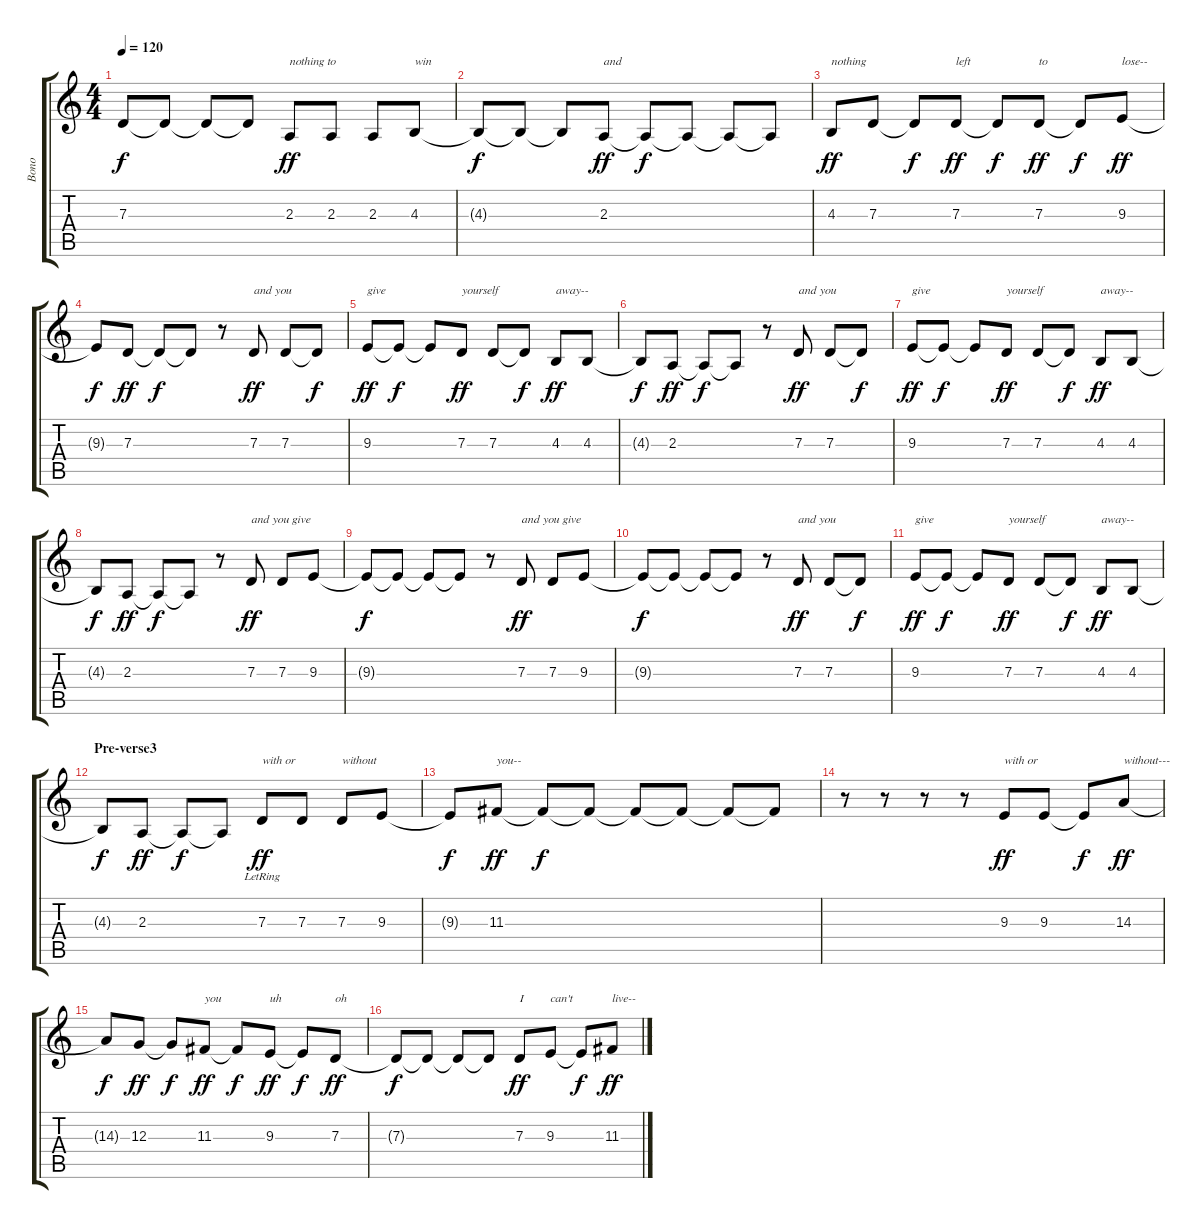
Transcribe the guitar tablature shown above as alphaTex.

\track ("Bono" "Bono") {instrument lead8bassandlead}
\staff {score tabs}
\tuning (E4 B3 G3 D3 A2 E2) {hide}
\ts (4 4)
\tempo 120
\clef g2
\ks c
7.3{t}.8{dy f} 7.3{t}.8 7.3{t}.8 7.3{t}.8 2.3.8{txt "nothing to" dy ff} 2.3.8 2.3.8 4.3.8{txt "win"} |
4.3{t}.8{dy f} 4.3{t}.8 4.3{t}.8 2.3.8{txt "and" dy ff} 2.3{t}.8{dy f} 2.3{t}.8 2.3{t}.8 2.3{t}.8 |
4.3.8{txt "nothing" dy ff} 7.3.8 7.3{t}.8{dy f} 7.3.8{txt "left" dy ff} 7.3{t}.8{dy f} 7.3.8{txt "to" dy ff} 7.3{t}.8{dy f} 9.3.8{txt "lose--" dy ff} |
9.3{t}.8{dy f} 7.3.8{dy ff} 7.3{t}.8{dy f} 7.3{t}.8 r.8 7.3.8{txt "and you" dy ff} 7.3.8 7.3{t}.8{dy f} |
9.3.8{txt "give" dy ff} 9.3{t}.8{dy f} 9.3{t}.8 7.3.8{txt "yourself" dy ff} 7.3.8 7.3{t}.8{dy f} 4.3.8{txt "away--" dy ff} 4.3.8 |
4.3{t}.8{dy f} 2.3.8{dy ff} 2.3{t}.8{dy f} 2.3{t}.8 r.8 7.3.8{txt "and you" dy ff} 7.3.8 7.3{t}.8{dy f} |
9.3.8{txt "give" dy ff} 9.3{t}.8{dy f} 9.3{t}.8 7.3.8{txt "yourself" dy ff} 7.3.8 7.3{t}.8{dy f} 4.3.8{txt "away--" dy ff} 4.3.8 |
4.3{t}.8{dy f} 2.3.8{dy ff} 2.3{t}.8{dy f} 2.3{t}.8 r.8 7.3.8{txt "and you give" dy ff} 7.3.8 9.3.8 |
9.3{t}.8{dy f} 9.3{t}.8 9.3{t}.8 9.3{t}.8 r.8 7.3.8{txt "and you give" dy ff} 7.3.8 9.3.8 |
9.3{t}.8{dy f} 9.3{t}.8 9.3{t}.8 9.3{t}.8 r.8 7.3.8{txt "and you " dy ff} 7.3.8 7.3{t}.8{dy f} |
9.3.8{txt "give" dy ff} 9.3{t}.8{dy f} 9.3{t}.8 7.3.8{txt "yourself" dy ff} 7.3.8 7.3{t}.8{dy f} 4.3.8{txt "away--" dy ff} 4.3.8 |
\section ("" "Pre-verse3")
4.3{t}.8{dy f} 2.3.8{dy ff} 2.3{t}.8{dy f} 2.3{t}.8 7.3{lr}.8{txt "with or " dy ff} 7.3.8 7.3.8{txt "without"} 9.3.8 |
9.3{t}.8{dy f} 11.3.8{txt "you--" dy ff} 11.3{t}.8{dy f} 11.3{t}.8 11.3{t}.8 11.3{t}.8 11.3{t}.8 11.3{t}.8 |
r.8 r.8 r.8 r.8 9.3.8{txt "with or" dy ff} 9.3.8 9.3{t}.8{dy f} 14.3.8{txt "without---" dy ff} |
14.3{t}.8{dy f} 12.3.8{dy ff} 12.3{t}.8{dy f} 11.3.8{txt "you" dy ff} 11.3{t}.8{dy f} 9.3.8{txt "uh" dy ff} 9.3{t}.8{dy f} 7.3.8{txt "oh" dy ff} |
7.3{t}.8{dy f} 7.3{t}.8 7.3{t}.8 7.3{t}.8 7.3.8{txt "I" dy ff} 9.3.8{txt "can't"} 9.3{t}.8{dy f} 11.3.8{txt "live--" dy ff}
